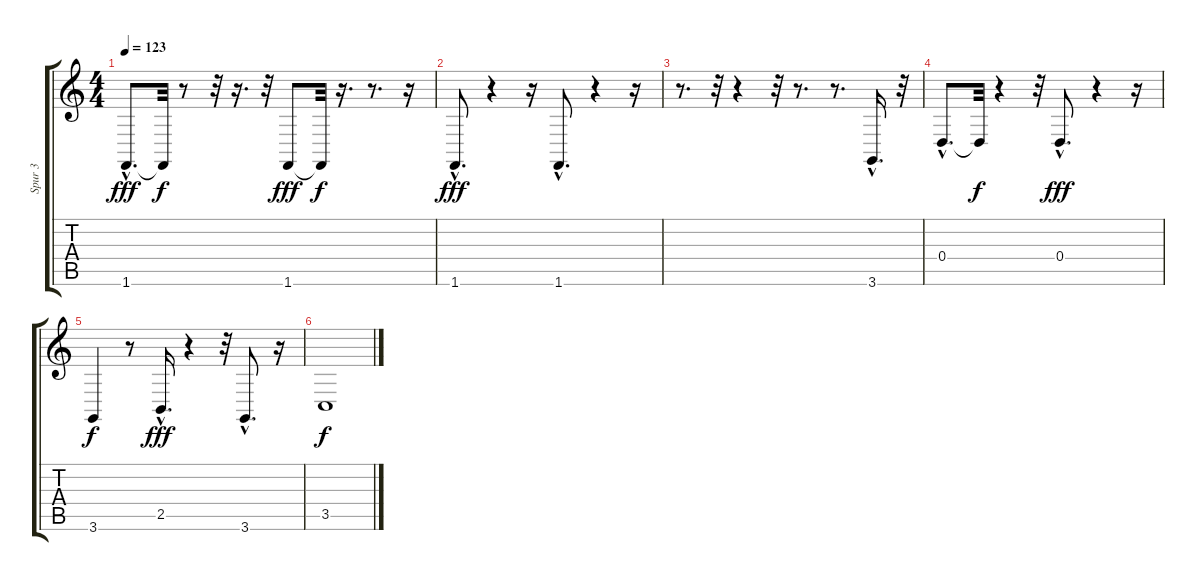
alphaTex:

\track ("Spur 3" "Spur 3") {instrument tuba}
\staff {score tabs}
\tuning (E4 B3 G3 D3 A2 E2) {hide}
\ts (4 4)
\tempo 123
\clef g2
\ks c
1.6{hac}.8{d dy fff} 1.6{t}.32{dy f} r.8 r.32 r.16{d} r.32 1.6.8{dy fff} 1.6{t}.32{dy f} r.16{d} r.8{d} r.16 |
1.6{hac}.8{d dy fff} r.4 r.16 1.6{hac}.8{d} r.4 r.16 |
r.8{d} r.32 r.4 r.32 r.8{d} r.8{d} 3.6{hac}.16{d} r.32 |
0.4{hac}.8{d} 0.4{t}.32{dy f} r.4 r.32 0.4{hac}.8{d dy fff} r.4 r.16 |
3.6.4{dy f} r.8 2.5{hac}.16{d dy fff} r.4 r.32 3.6{hac}.8{d} r.16 |
3.5.1{dy f}
